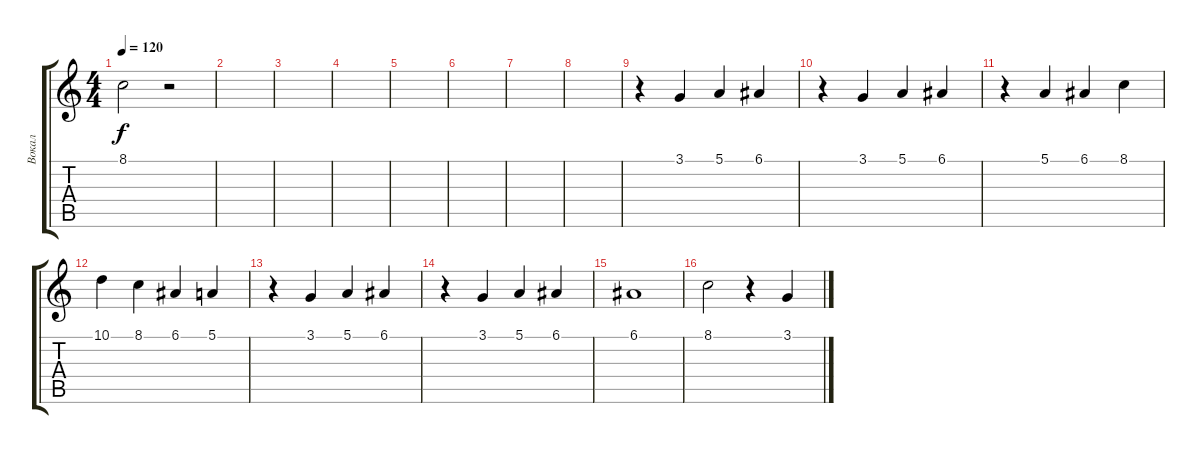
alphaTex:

\track ("Вокал" "Вокал") {instrument lead6voice}
\staff {score tabs}
\tuning (E4 B3 G3 D3 A2 E2) {hide}
\ts (4 4)
\tempo 120
\clef g2
\ks c
8.1.2{dy f} r.2 |
|
|
|
|
|
|
|
r.4 3.1.4 5.1.4 6.1.4 |
r.4 3.1.4 5.1.4 6.1.4 |
r.4 5.1.4 6.1.4 8.1.4 |
10.1.4 8.1.4 6.1.4 5.1.4 |
r.4 3.1.4 5.1.4 6.1.4 |
r.4 3.1.4 5.1.4 6.1.4 |
6.1.1 |
8.1.2 r.4 3.1.4
